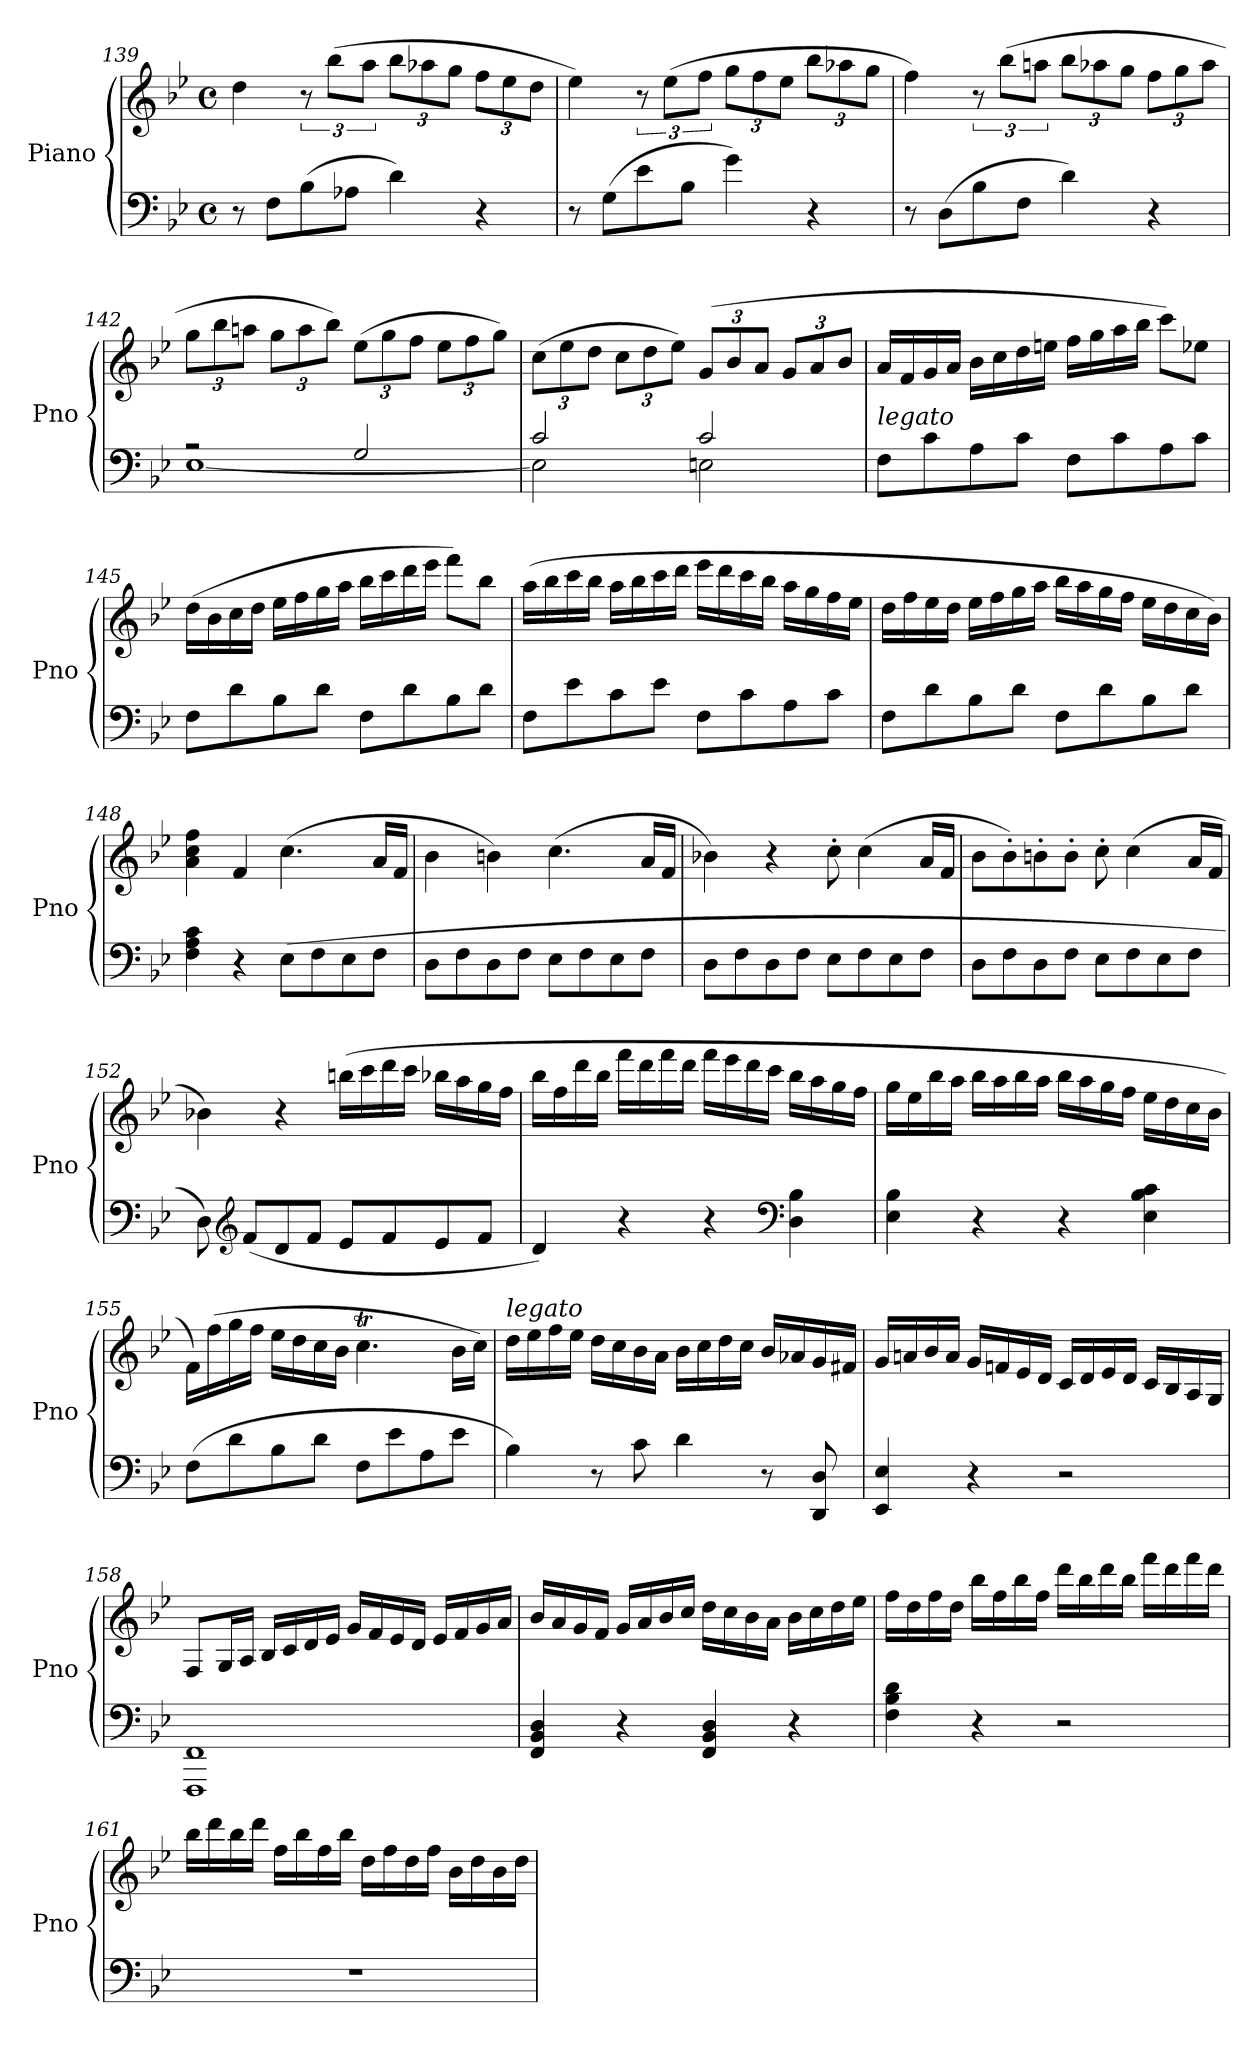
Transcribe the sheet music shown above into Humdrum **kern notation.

**kern	**kern
*part1	*part1
*staff2	*staff1
*I"Piano	*
*I'Pno	*
*clefF4	*clefG2
*k[b-e-]	*k[b-e-]
*B-:	*B-:
*M4/4	*M4/4
*met(c)	*met(c)
=139	=139
8r	4dd
8FL	.
(8B-	12r
.	(12bb-L
8A-XJ	.
.	12aaJ
4d)	12bb-L
.	12aa-X
.	12ggJ
4r	12ffL
.	12ee-
.	12ddJ
=140	=140
8r	4ee-)
(8GL	.
8e-	12r
.	(12ee-L
8B-J	.
.	12ffJ
4g)	12ggL
.	12ff
.	12ee-J
4r	12bb-L
.	12aa-X
.	12ggJ
=141	=141
8r	4ff)
(8DL	.
8B-	12r
.	(12bb-L
8FJ	.
.	12aanJ
4d)	12bb-L
.	12aa-X
.	12ggJ
4r	12ffL
.	12gg
.	12aa-J
=142	=142
*^	*
2r	[1E-	12ggL
.	.	12bb-
.	.	12aanJ
.	.	12ggL
.	.	12aa
.	.	12bb-J)
2G	.	(12ee-L
.	.	12gg
.	.	12ffJ
.	.	12ee-L
.	.	12ff
.	.	12ggJ)
=143	=143	=143
2c	2E-]	(12ccL
.	.	12ee-
.	.	12ddJ
.	.	12ccL
.	.	12dd
.	.	12ee-J)
2c	2En	(12gL
.	.	12b-
.	.	12aJ
.	.	12gL
.	.	12a
.	.	12b-J
*v	*v	*
=144	=144
!LO:TX:a:i:t=legato	!
8FL	16aLL
.	16f
8c	16g
.	16aJJ
8A	16b-LL
.	16cc
8cJ	16dd
.	16eenJJ
8FL	16ffLL
.	16gg
8c	16aa
.	16bb-JJ
8A	8cccL)
8cJ	8ee-XJ
=145	=145
8FL	(16ddLL
.	16b-
8d	16cc
.	16ddJJ
8B-	16ee-LL
.	16ff
8dJ	16gg
.	16aaJJ
8FL	16bb-LL
.	16ccc
8d	16ddd
.	16eee-JJ
8B-	8fffL)
8dJ	8bb-J
=146	=146
8FL	(16aaLL
.	16bb-
8e-	16ccc
.	16bb-JJ
8c	16aaLL
.	16bb-
8e-J	16ccc
.	16dddJJ
8FL	16eee-LL
.	16ddd
8c	16ccc
.	16bb-JJ
8A	16aaLL
.	16gg
8cJ	16ff
.	16ee-JJ
=147	=147
8FL	16ddLL
.	16ff
8d	16ee-
.	16ddJJ
8B-	16ee-LL
.	16ff
8dJ	16gg
.	16aaJJ
8FL	16bb-LL
.	16aa
8d	16gg
.	16ffJJ
8B-	16ee-LL
.	16dd
8dJ	16cc
.	16b-JJ)
=148	=148
4F 4A 4c	4a 4cc 4ff
4r	4f
(8E-L	(4.cc
8F	.
8E-	.
8FJ	16aLL
.	16fJJ
=149	=149
8DL	4b-
8F	.
8D	4bn)
8FJ	.
8E-L	(4.cc
8F	.
8E-	.
8FJ	16aLL
.	16fJJ
=150	=150
8DL	4b-X)
8F	.
8D	4r
8FJ	.
8E-L	8cc'
8F	(4cc
8E-	.
8FJ	16aLL
.	16fJJ
=151	=151
8DL	8b-L
8F	8b-')
8D	8bn'
8FJ	8b'J
8E-L	8cc'
8F	(4cc
8E-	.
8FJ	16aLL
.	16fJJ
=152	=152
8D)	4b-X)
*clefG2	*
(8fL	.
8d	4r
8fJ	.
8e-L	(16bbnLL
.	16ccc
8f	16ddd
.	16cccJJ
8e-	16bb-XLL
.	16aa
8fJ	16gg
.	16ffJJ
=153	=153
4d)	16bb-LL
.	16ff
.	16ddd
.	16bb-JJ
4r	16fffLL
.	16ddd
.	16fff
.	16dddJJ
4r	16fffLL
.	16eee-
.	16ddd
.	16cccJJ
*clefF4	*
4D 4B-	16bb-LL
.	16aa
.	16gg
.	16ffJJ
=154	=154
4E- 4B-	16ggLL
.	16ee-
.	16bb-
.	16aaJJ
4r	16bb-LL
.	16aa
.	16bb-
.	16aaJJ
4r	16bb-LL
.	16aa
.	16gg
.	16ffJJ
4E- 4B- 4c	16ee-LL
.	16dd
.	16cc
.	16b-JJ
=155	=155
(8FL	16fLL)
.	(16ff
8d	16gg
.	16ffJJ
8B-	16ee-LL
.	16dd
8dJ	16cc
.	16b-JJ
8FL	4.ccT
8e-	.
8A	.
8e-J	16b-LL
.	16ccJJ)
=156	=156
!	!LO:TX:a:i:t=legato
4B-)	16ddLL
.	16ee-
.	16ff
.	16ee-JJ
8r	16ddLL
.	16cc
8c	16b-
.	16aJJ
4d	16b-LL
.	16cc
.	16dd
.	16ccJJ
8r	16b-LL
.	16a-X
8DD 8D	16g
.	16f#XJJ
=157	=157
4EE- 4E-	16gLL
.	16an
.	16b-
.	16aJJ
4r	16gLL
.	16fn
.	16e-
.	16dJJ
2r	16cLL
.	16d
.	16e-
.	16dJJ
.	16cLL
.	16B-
.	16A
.	16GJJ
=158	=158
1FFF\ 1FF\	8F/L
.	16G/L
.	16A/JJ
.	16B-LL
.	16c
.	16d
.	16e-JJ
.	16gLL
.	16f
.	16e-
.	16dJJ
.	16e-LL
.	16f
.	16g
.	16aJJ
=159	=159
4FF 4BB- 4D	16b-LL
.	16a
.	16g
.	16fJJ
4r	16gLL
.	16a
.	16b-
.	16ccJJ
4FF 4BB- 4D	16ddLL
.	16cc
.	16b-
.	16aJJ
4r	16b-LL
.	16cc
.	16dd
.	16ee-JJ
=160	=160
4F 4B- 4d	16ffLL
.	16dd
.	16ff
.	16ddJJ
4r	16bb-LL
.	16ff
.	16bb-
.	16ffJJ
2r	16dddLL
.	16bb-
.	16ddd
.	16bb-JJ
.	16fffLL
.	16ddd
.	16fff
.	16dddJJ
=161	=161
1r	16bb-LL
.	16ddd
.	16bb-
.	16dddJJ
.	16ffLL
.	16bb-
.	16ff
.	16bb-JJ
.	16ddLL
.	16ff
.	16dd
.	16ffJJ
.	16b-LL
.	16dd
.	16b-
.	16ddJJ
=	=
*-	*-
